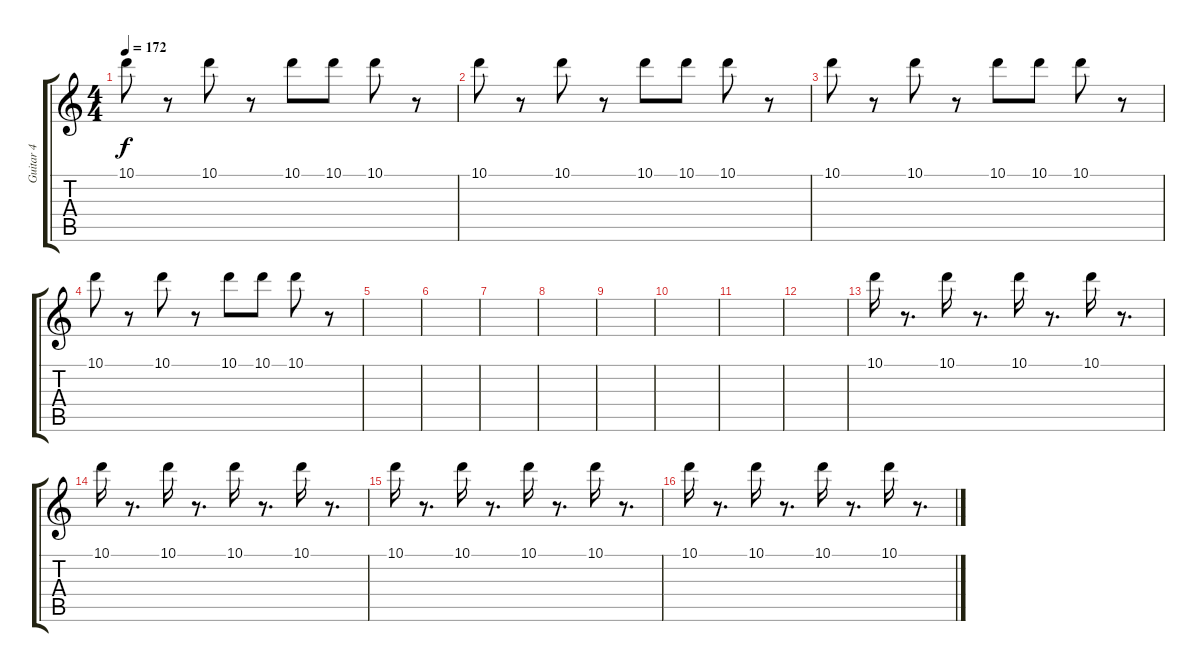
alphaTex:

\track ("Guitar 4" "Guitar 4") {instrument overdrivenguitar}
\staff {score tabs}
\tuning (E4 B3 G3 D3 A2 E2) {hide}
\ts (4 4)
\tempo 172
\clef g2
\ks c
10.1.8{dy f} r.8 10.1.8 r.8 10.1.8 10.1.8 10.1.8 r.8 |
10.1.8 r.8 10.1.8 r.8 10.1.8 10.1.8 10.1.8 r.8 |
10.1.8 r.8 10.1.8 r.8 10.1.8 10.1.8 10.1.8 r.8 |
10.1.8 r.8 10.1.8 r.8 10.1.8 10.1.8 10.1.8 r.8 |
|
|
|
|
|
|
|
|
10.1.16 r.8{d} 10.1.16 r.8{d} 10.1.16 r.8{d} 10.1.16 r.8{d} |
10.1.16 r.8{d} 10.1.16 r.8{d} 10.1.16 r.8{d} 10.1.16 r.8{d} |
10.1.16 r.8{d} 10.1.16 r.8{d} 10.1.16 r.8{d} 10.1.16 r.8{d} |
10.1.16 r.8{d} 10.1.16 r.8{d} 10.1.16 r.8{d} 10.1.16 r.8{d}
